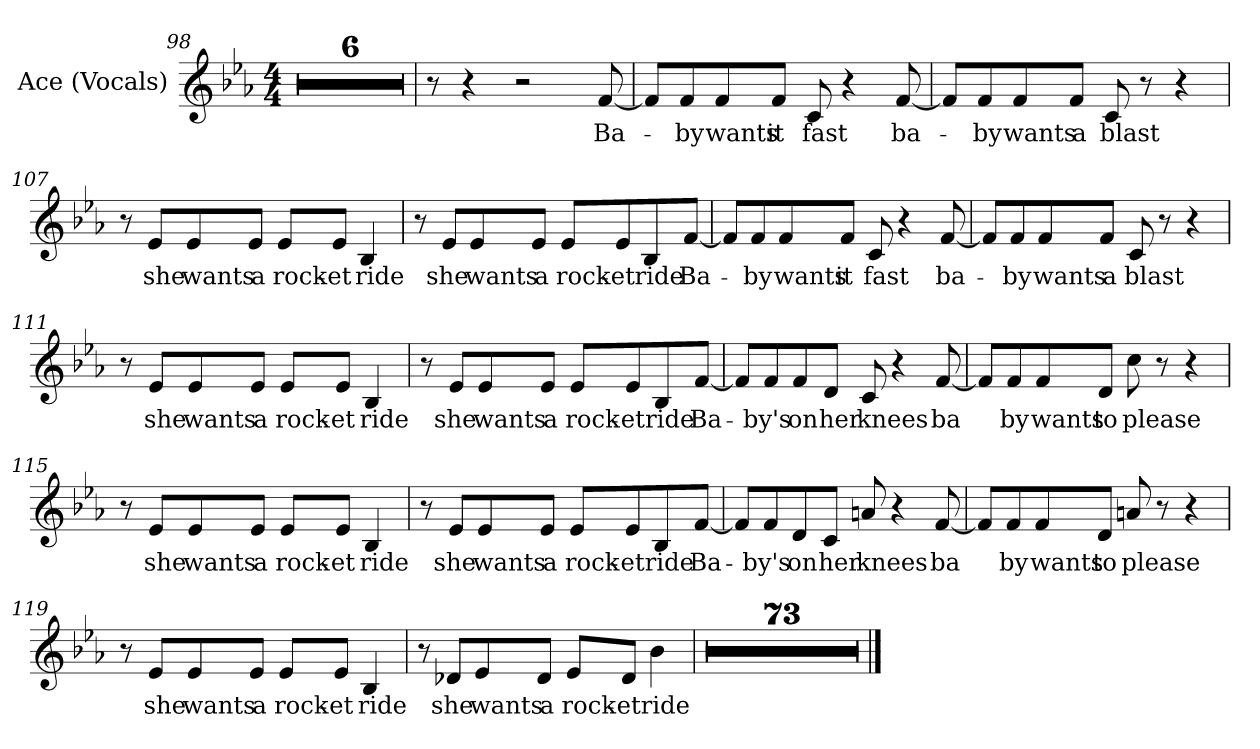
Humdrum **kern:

**kern	**text
*part1	*part1
*staff1	*staff1
*I"Ace (Vocals)	*
*clefG2	*
*k[b-e-a-]	*
*M4/4	*
=98	=98
1r	.
=99	=99
1r	.
=100	=100
1r	.
=101	=101
1r	.
=102	=102
1r	.
=103	=103
1r	.
=104	=104
8r	.
4r	.
2r	.
!	!LO:LY:b
[8f/	Ba-
=105	=105
8f/L]	.
!	!LO:LY:b
8f/	-by
!	!LO:LY:b
8f/	wants
!	!LO:LY:b
8f/J	it
!	!LO:LY:b
8c/	fast
4r	.
!	!LO:LY:b
[8f/	ba-
!!LO:LB:g=z
=106	=106
8f/L]	.
!	!LO:LY:b
8f/	-by
!	!LO:LY:b
8f/	wants
!	!LO:LY:b
8f/J	a
!	!LO:LY:b
8c/	blast
8r	.
4r	.
=107	=107
8r	.
!	!LO:LY:b
8e-/L	she
!	!LO:LY:b
8e-/	wants
!	!LO:LY:b
8e-/J	a
!	!LO:LY:b
8e-/L	rock-
!	!LO:LY:b
8e-/J	-et
!	!LO:LY:b
4B-/	ride
=108	=108
8r	.
!	!LO:LY:b
8e-/L	she
!	!LO:LY:b
8e-/	wants
!	!LO:LY:b
8e-/J	a
!	!LO:LY:b
8e-/L	rock-
!	!LO:LY:b
8e-/	-et
!	!LO:LY:b
8B-/	ride
!	!LO:LY:b
[8f/J	Ba-
!!LO:LB:g=z
=109	=109
8f/L]	.
!	!LO:LY:b
8f/	-by
!	!LO:LY:b
8f/	wants
!	!LO:LY:b
8f/J	it
!	!LO:LY:b
8c/	fast
4r	.
!	!LO:LY:b
[8f/	ba-
=110	=110
8f/L]	.
!	!LO:LY:b
8f/	-by
!	!LO:LY:b
8f/	wants
!	!LO:LY:b
8f/J	a
!	!LO:LY:b
8c/	blast
8r	.
4r	.
=111	=111
8r	.
!	!LO:LY:b
8e-/L	she
!	!LO:LY:b
8e-/	wants
!	!LO:LY:b
8e-/J	a
!	!LO:LY:b
8e-/L	rock-
!	!LO:LY:b
8e-/J	-et
!	!LO:LY:b
4B-/	ride
!!LO:LB:g=z
=112	=112
8r	.
!	!LO:LY:b
8e-/L	she
!	!LO:LY:b
8e-/	wants
!	!LO:LY:b
8e-/J	a
!	!LO:LY:b
8e-/L	rock-
!	!LO:LY:b
8e-/	-et
!	!LO:LY:b
8B-/	ride
!	!LO:LY:b
[8f/J	Ba-
=113	=113
8f/L]	.
!	!LO:LY:b
8f/	-by's
!	!LO:LY:b
8f/	on
!	!LO:LY:b
8d/J	her
!	!LO:LY:b
8c/	knees
4r	.
!	!LO:LY:b
[8f/	ba
=114	=114
8f/L]	.
!	!LO:LY:b
8f/	by
!	!LO:LY:b
8f/	wants
!	!LO:LY:b
8d/J	to
!	!LO:LY:b
8cc\	please
8r	.
4r	.
!!LO:LB:g=z
=115	=115
8r	.
!	!LO:LY:b
8e-/L	she
!	!LO:LY:b
8e-/	wants
!	!LO:LY:b
8e-/J	a
!	!LO:LY:b
8e-/L	rock-
!	!LO:LY:b
8e-/J	-et
!	!LO:LY:b
4B-/	ride
=116	=116
8r	.
!	!LO:LY:b
8e-/L	she
!	!LO:LY:b
8e-/	wants
!	!LO:LY:b
8e-/J	a
!	!LO:LY:b
8e-/L	rock-
!	!LO:LY:b
8e-/	-et
!	!LO:LY:b
8B-/	ride
!	!LO:LY:b
[8f/J	Ba-
=117	=117
8f/L]	.
!	!LO:LY:b
8f/	-by's
!	!LO:LY:b
8d/	on
!	!LO:LY:b
8c/J	her
!	!LO:LY:b
8an/	knees
4r	.
!	!LO:LY:b
[8f/	ba
!!LO:LB:g=z
=118	=118
8f/L]	.
!	!LO:LY:b
8f/	by
!	!LO:LY:b
8f/	wants
!	!LO:LY:b
8d/J	to
!	!LO:LY:b
8an/	please
8r	.
4r	.
=119	=119
8r	.
!	!LO:LY:b
8e-/L	she
!	!LO:LY:b
8e-/	wants
!	!LO:LY:b
8e-/J	a
!	!LO:LY:b
8e-/L	rock-
!	!LO:LY:b
8e-/J	-et
!	!LO:LY:b
4B-/	ride
=120	=120
8r	.
!	!LO:LY:b
8d-X/L	she
!	!LO:LY:b
8e-/	wants
!	!LO:LY:b
8d-/J	a
!	!LO:LY:b
8e-/L	rock-
!	!LO:LY:b
8d-/J	-et
!	!LO:LY:b
4b-\	ride
!!LO:PB:g=z
=121	=121
1r	.
=122	=122
1r	.
=123	=123
1r	.
=124	=124
1r	.
=125	=125
1r	.
=126	=126
1r	.
=127	=127
1r	.
=128	=128
1r	.
=129	=129
1r	.
=130	=130
1r	.
=131	=131
1r	.
=132	=132
1r	.
==133	==133
1r	.
=134	=134
1r	.
=135	=135
1r	.
=136	=136
1r	.
=137	=137
1r	.
=138	=138
1r	.
=139	=139
1r	.
=140	=140
1r	.
=141	=141
1r	.
=142	=142
1r	.
=143	=143
1r	.
=144	=144
1r	.
=145	=145
1r	.
=146	=146
1r	.
=147	=147
1r	.
=148	=148
1r	.
=149	=149
1r	.
=150	=150
1r	.
=151	=151
1r	.
=152	=152
1r	.
=153	=153
1r	.
=154	=154
1r	.
=155	=155
1r	.
=156	=156
1r	.
=157	=157
1r	.
=158	=158
1r	.
=159	=159
1r	.
=160	=160
1r	.
=161	=161
1r	.
=162	=162
1r	.
=163	=163
1r	.
=164	=164
1r	.
=165	=165
1r	.
=166	=166
1r	.
=167	=167
1r	.
=168	=168
1r	.
=169	=169
1r	.
=170	=170
1r	.
=171	=171
1r	.
=172	=172
1r	.
=173	=173
1r	.
=174	=174
1r	.
=175	=175
1r	.
=176	=176
1r	.
=177	=177
1r	.
=178	=178
1r	.
=179	=179
1r	.
=180	=180
1r	.
=181	=181
1r	.
=182	=182
1r	.
=183	=183
1r	.
=184	=184
1r	.
=185	=185
1r	.
=186	=186
1r	.
=187	=187
1r	.
=188	=188
1r	.
=189	=189
1r	.
=190	=190
1r	.
=191	=191
1r	.
=192	=192
1r	.
=193	=193
1r	.
==	==
*-	*-
